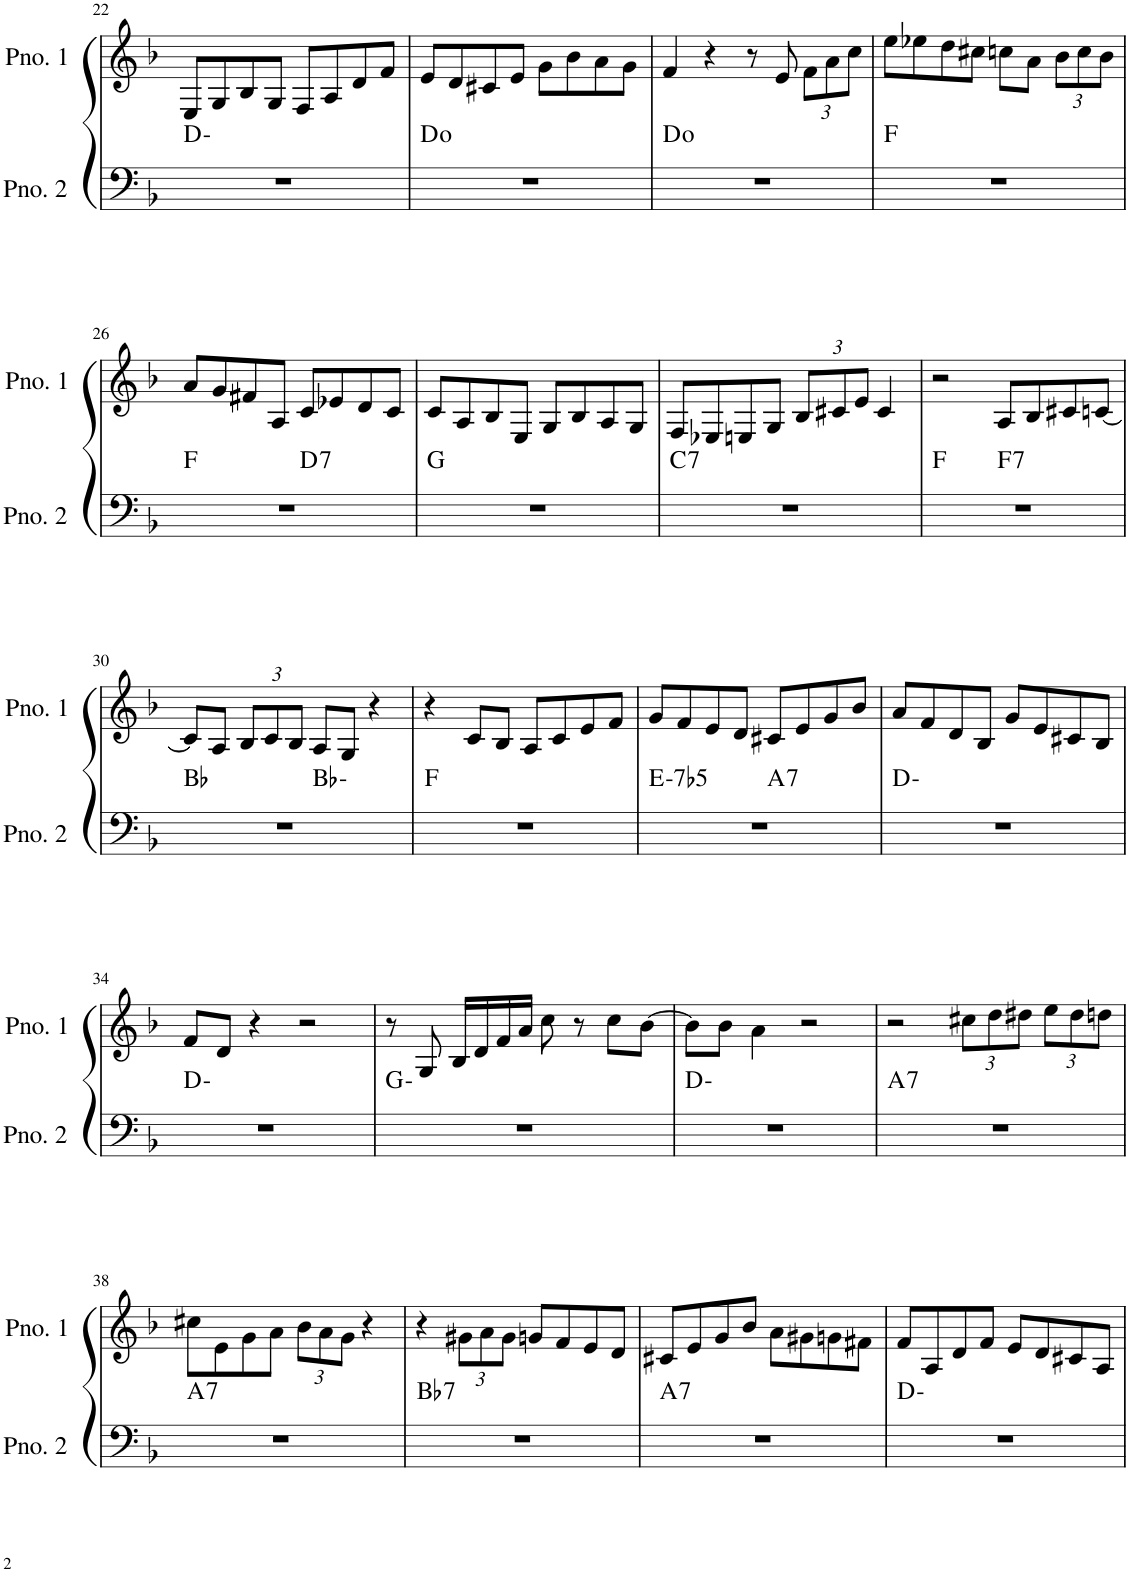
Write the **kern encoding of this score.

**kern	**harte	**kern
*part2	*part2	*part1
*staff2	*	*staff1
*I"ピアノ 2	*	*I"ピアノ 1
!!LO:PB:g=z
*clefF4	*	*clefG2
*k[b-]	*	*k[b-]
*M4/4	*	*M4/4
=22	=22	=22
1r	D:min	8E/L
.	.	8G/
.	.	8B-/
.	.	8G/J
.	.	8F/L
.	.	8A/
.	.	8d/
.	.	8f/J
=23	=23	=23
1r	D:dim	8e/L
.	.	8d/
.	.	8c#X/
.	.	8e/J
.	.	8g\L
.	.	8b-\
.	.	8a\
.	.	8g\J
=24	=24	=24
1r	D:dim	4f/
.	.	4r
.	.	8r
.	.	8e/
*	*	*Xbrackettup
.	.	12f\L
.	.	12a\
.	.	12cc\J
=25	=25	=25
1r	F:maj	8ee\L
.	.	8ee-X\
.	.	8dd\
.	.	8cc#X\J
.	.	8ccn\L
.	.	8a\J
.	.	12b-\L
.	.	12cc\
.	.	12b-\J
!!LO:LB:g=z
=26	=26	=26
*^	*	*
1r	2ryy	F:maj	8a/L
.	.	.	8g/
.	.	.	8f#X/
.	.	.	8A/J
!	!	!LO:H:kt=7	!
.	2ryy	D:7	8c/L
.	.	.	8e-X/
.	.	.	8d/
.	.	.	8c/J
*v	*v	*	*
=27	=27	=27
1r	G:maj	8c/L
.	.	8A/
.	.	8B-/
.	.	8E/J
.	.	8G/L
.	.	8B-/
.	.	8A/
.	.	8G/J
=28	=28	=28
!	!LO:H:kt=7	!
1r	C:7	8F/L
.	.	8E-X/
.	.	8En/
.	.	8G/J
.	.	12B-/L
.	.	12c#X/
.	.	12e/J
.	.	4c#/
=29	=29	=29
*^	*	*
1r	2ryy	F:maj	2r
!	!	!LO:H:kt=7	!
.	2ryy	F:7	8A/L
.	.	.	8B-/
.	.	.	8c#X/
.	.	.	[8cn/J
!!LO:LB:g=z
=30	=30	=30	=30
1r	2ryy	Bb:maj	8c/L]
.	.	.	8A/J
.	.	.	12B-/L
.	.	.	12c/
.	.	.	12B-/J
.	2ryy	Bb:min	8A/L
.	.	.	8G/J
.	.	.	4r
*v	*v	*	*
=31	=31	=31
1r	F:maj	4r
.	.	8c/L
.	.	8B-/J
.	.	8A/L
.	.	8c/
.	.	8e/
.	.	8f/J
=32	=32	=32
!	!LO:H:kt=-7b5	!
*^	*	*
1r	2ryy	E:hdim7	8g/L
.	.	.	8f/
.	.	.	8e/
.	.	.	8d/J
!	!	!LO:H:kt=7	!
.	2ryy	A:7	8c#X/L
.	.	.	8e/
.	.	.	8g/
.	.	.	8b-/J
*v	*v	*	*
=33	=33	=33
1r	D:min	8a/L
.	.	8f/
.	.	8d/
.	.	8B-/J
.	.	8g/L
.	.	8e/
.	.	8c#X/
.	.	8B-/J
!!LO:LB:g=z
=34	=34	=34
1r	D:min	8f/L
.	.	8d/J
.	.	4r
.	.	2r
=35	=35	=35
1r	G:min	8r
.	.	8G/
.	.	16B-/LL
.	.	16d/
.	.	16f/
.	.	16a/JJ
.	.	8cc\
.	.	8r
.	.	8cc\L
.	.	[8b-\J
=36	=36	=36
1r	D:min	8b-\L]
.	.	8b-\J
.	.	4a\
.	.	2r
=37	=37	=37
!	!LO:H:kt=7	!
1r	A:7	2r
.	.	12cc#X\L
.	.	12dd\
.	.	12dd#X\J
.	.	12ee\L
.	.	12dd#\
.	.	12ddn\J
!!LO:LB:g=z
=38	=38	=38
!	!LO:H:kt=7	!
1r	A:7	8cc#X\L
.	.	8e\
.	.	8g\
.	.	8a\J
.	.	12b-\L
.	.	12a\
.	.	12g\J
.	.	4r
=39	=39	=39
!	!LO:H:kt=7	!
1r	Bb:7	4r
.	.	12g#X\L
.	.	12a\
.	.	12g#\J
.	.	8gn/L
.	.	8f/
.	.	8e/
.	.	8d/J
=40	=40	=40
!	!LO:H:kt=7	!
1r	A:7	8c#X/L
.	.	8e/
.	.	8g/
.	.	8b-/J
.	.	8a\L
.	.	8g#X\
.	.	8gn\
.	.	8f#X\J
=41	=41	=41
1r	D:min	8f/L
.	.	8A/
.	.	8d/
.	.	8f/J
.	.	8e/L
.	.	8d/
.	.	8c#X/
.	.	8A/J
=	=	=
*-	*-	*-
